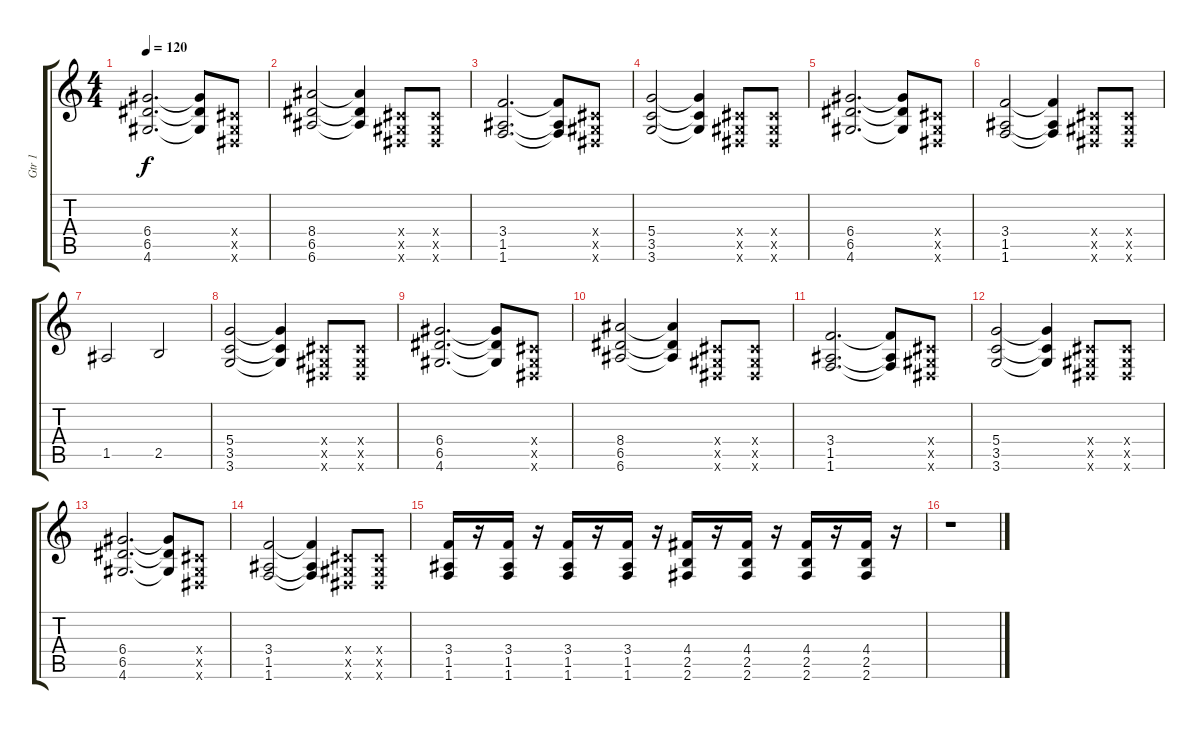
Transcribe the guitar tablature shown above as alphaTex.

\track ("Gtr 1" "Gtr 1") {instrument distortionguitar}
\staff {score tabs}
\tuning (E4 B3 G3 D3 A2 E2) {hide}
\ts (4 4)
\tempo 120
\clef g2
\ks c
(6.4 6.5 4.6).2{d dy f} (6.4{t} 6.5{t} 4.6{t}).8 (-1.4{x} -1.5{x} -1.6{x}).8 |
(8.4 6.5 6.6).2 (8.4{t} 6.5{t} 6.6{t}).4 (-1.4{x} -1.5{x} -1.6{x}).8 (-1.4{x} -1.5{x} -1.6{x}).8 |
(3.4 1.5 1.6).2{d} (3.4{t} 1.5{t} 1.6{t}).8 (-1.4{x} -1.5{x} -1.6{x}).8 |
(5.4 3.5 3.6).2 (5.4{t} 3.5{t} 3.6{t}).4 (-1.4{x} -1.5{x} -1.6{x}).8 (-1.4{x} -1.5{x} -1.6{x}).8 |
(6.4 6.5 4.6).2{d} (6.4{t} 6.5{t} 4.6{t}).8 (-1.4{x} -1.5{x} -1.6{x}).8 |
(3.4 1.5 1.6).2 (3.4{t} 1.5{t} 1.6{t}).4 (-1.4{x} -1.5{x} -1.6{x}).8 (-1.4{x} -1.5{x} -1.6{x}).8 |
1.5.2 2.5.2 |
(5.4 3.5 3.6).2 (5.4{t} 3.5{t} 3.6{t}).4 (-1.4{x} -1.5{x} -1.6{x}).8 (-1.4{x} -1.5{x} -1.6{x}).8 |
(6.4 6.5 4.6).2{d} (6.4{t} 6.5{t} 4.6{t}).8 (-1.4{x} -1.5{x} -1.6{x}).8 |
(8.4 6.5 6.6).2 (8.4{t} 6.5{t} 6.6{t}).4 (-1.4{x} -1.5{x} -1.6{x}).8 (-1.4{x} -1.5{x} -1.6{x}).8 |
(3.4 1.5 1.6).2{d} (3.4{t} 1.5{t} 1.6{t}).8 (-1.4{x} -1.5{x} -1.6{x}).8 |
(5.4 3.5 3.6).2 (5.4{t} 3.5{t} 3.6{t}).4 (-1.4{x} -1.5{x} -1.6{x}).8 (-1.4{x} -1.5{x} -1.6{x}).8 |
(6.4 6.5 4.6).2{d} (6.4{t} 6.5{t} 4.6{t}).8 (-1.4{x} -1.5{x} -1.6{x}).8 |
(3.4 1.5 1.6).2 (3.4{t} 1.5{t} 1.6{t}).4 (-1.4{x} -1.5{x} -1.6{x}).8 (-1.4{x} -1.5{x} -1.6{x}).8 |
(3.4 1.5 1.6).16 r.16 (3.4 1.5 1.6).16 r.16 (3.4 1.5 1.6).16 r.16 (3.4 1.5 1.6).16 r.16 (4.4 2.5 2.6).16 r.16 (4.4 2.5 2.6).16 r.16 (4.4 2.5 2.6).16 r.16 (4.4 2.5 2.6).16 r.16 |
r.1
